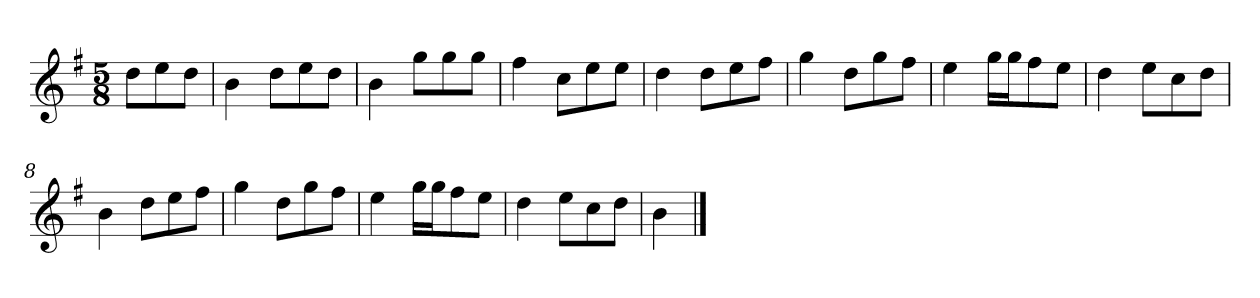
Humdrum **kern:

**kern
*part1
*staff1
*k[f#]
*M5/8
*MM120
=
8ddL
8ee
8ddJ
=1
4b
8ddL
8ee
8ddJ
=2
4b
8ggL
8gg
8ggJ
=3
4ff#
8ccL
8ee
8eeJ
=4
4dd
8ddL
8ee
8ff#J
=5
4gg
8ddL
8gg
8ff#J
=6
4ee
16ggLL
16ggJ
8ff#
8eeJ
=7
4dd
8eeL
8cc
8ddJ
=8
4b
8ddL
8ee
8ff#J
=9
4gg
8ddL
8gg
8ff#J
=10
4ee
16ggLL
16ggJ
8ff#
8eeJ
=11
4dd
8eeL
8cc
8ddJ
=12
4b
==
*-
